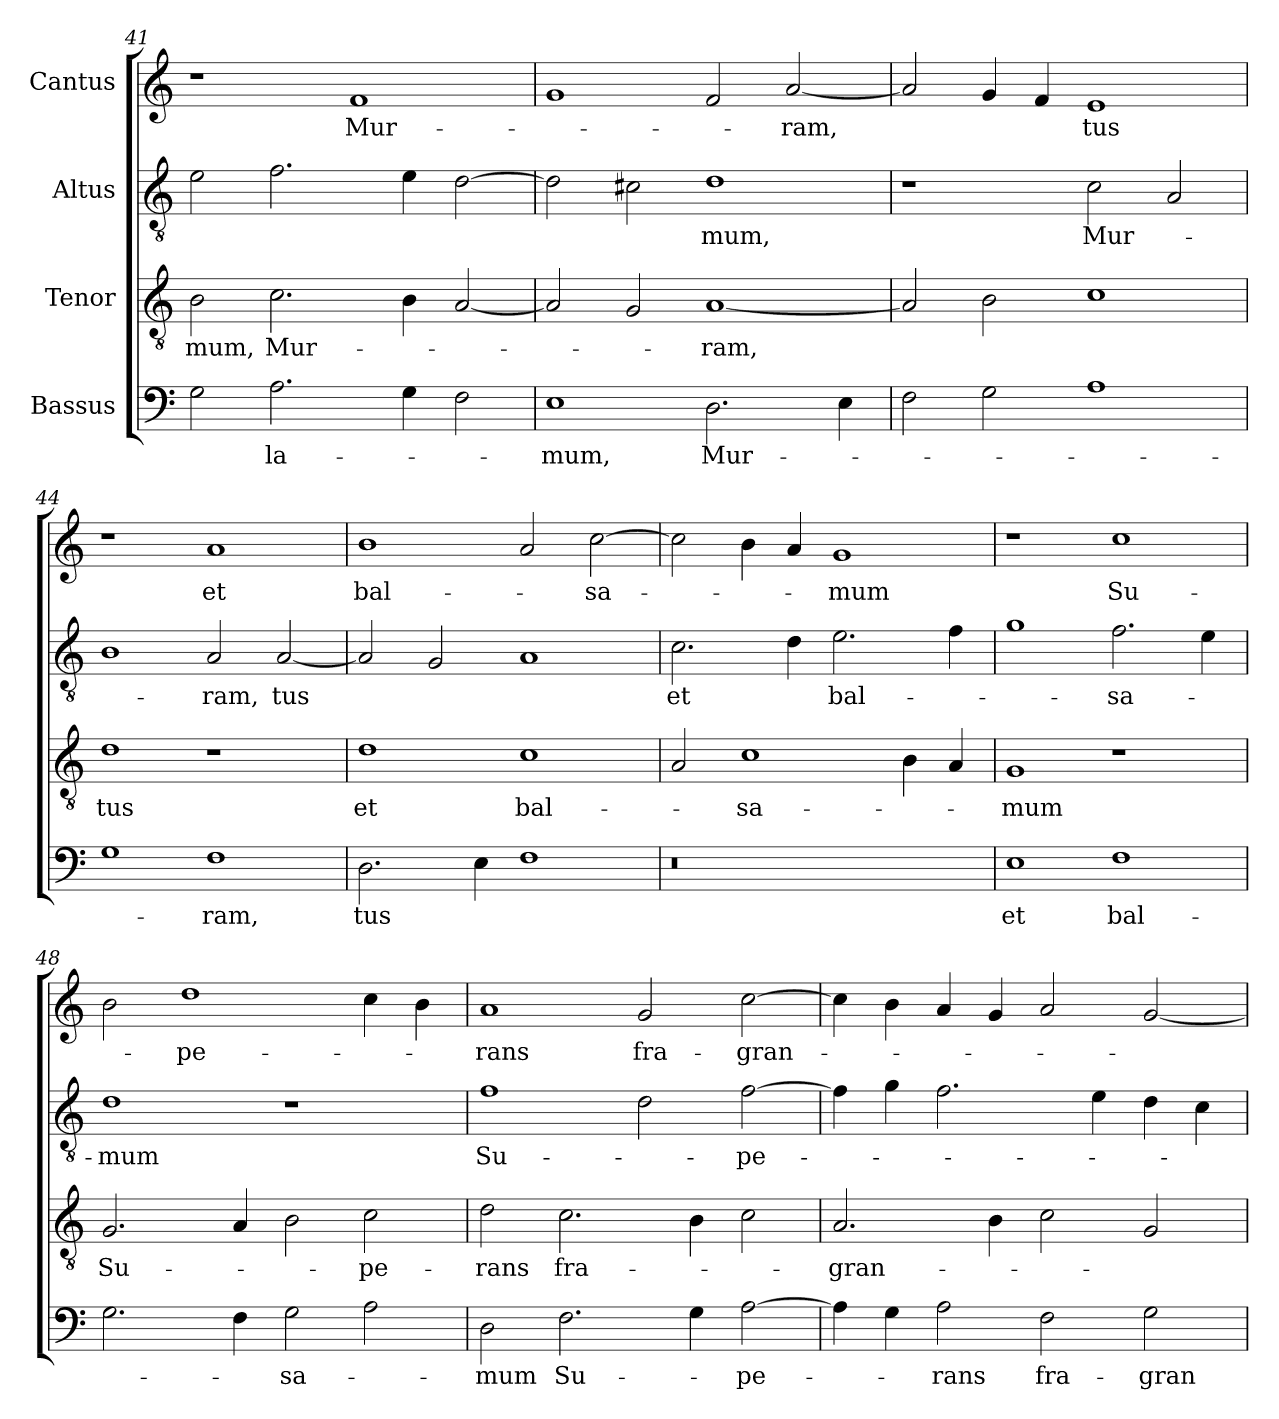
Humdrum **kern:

**kern	**text	**kern	**text	**kern	**text	**kern	**text
*part4	*part4	*part3	*part3	*part2	*part2	*part1	*part1
*staff4	*staff4	*staff3	*staff3	*staff2	*staff2	*staff1	*staff1
*I"Bassus	*	*I"Tenor	*	*I"Altus	*	*I"Cantus	*
!!LO:LB:g=z
*clefF4	*	*clefGv2	*	*clefGv2	*	*clefG2	*
*k[]	*	*k[]	*	*k[]	*	*k[]	*
*C:	*	*C:	*	*C:	*	*C:	*
=41	=41	=41	=41	=41	=41	=41	=41
2G\	.	2B\	-mum,	2e\	.	1r	.
2.A\	-la-	2.c\	Mur-	2.f\	.	.	.
.	.	.	.	.	.	1f/	Mur-
4G\	.	4B\	.	4e\	.	.	.
2F\	.	[2A/	.	[2d\	.	.	.
=42	=42	=42	=42	=42	=42	=42	=42
1E\	-mum,	2A/]	.	2d\]	.	1g/	.
.	.	2G/	.	2c#X\	.	.	.
2.D\	Mur-	[1A/	-ram,	1d\	-mum,	2f/	.
.	.	.	.	.	.	[2a/	-ram,
4E\	.	.	.	.	.	.	.
=43	=43	=43	=43	=43	=43	=43	=43
2F\	.	2A/]	.	1r	.	2a/]	.
2G\	.	2B\	.	.	.	4g/	.
.	.	.	.	.	.	4f/	.
1A\	.	1c\	.	2c\	Mur-	1e/	tus
.	.	.	.	2A/	.	.	.
=44	=44	=44	=44	=44	=44	=44	=44
1G\	.	1d\	tus	1B\	.	1r	.
1F\	-ram,	1r	.	2A/	-ram,	1a/	et
.	.	.	.	[2A/	tus	.	.
=45	=45	=45	=45	=45	=45	=45	=45
2.D\	tus	1d\	et	2A/]	.	1b\	bal-
.	.	.	.	2G/	.	.	.
4E\	.	.	.	.	.	.	.
1F\	.	1c\	bal-	1A/	.	2a/	.
.	.	.	.	.	.	[2cc\	-sa-
=46	=46	=46	=46	=46	=46	=46	=46
0r	.	2A/	.	2.c\	et	2cc\]	.
.	.	1c\	-sa-	.	.	4b\	.
.	.	.	.	4d\	.	4a/	.
.	.	.	.	2.e\	bal-	1g/	-mum
.	.	4B\	.	.	.	.	.
.	.	4A/	.	4f\	.	.	.
!!LO:PB:g=z
=47	=47	=47	=47	=47	=47	=47	=47
1E\	et	1G/	-mum	1g\	.	1r	.
1F\	bal-	1r	.	2.f\	-sa-	1cc\	Su-
.	.	.	.	4e\	.	.	.
=48	=48	=48	=48	=48	=48	=48	=48
2.G\	.	2.G/	Su-	1d\	-mum	2b\	.
.	.	.	.	.	.	1dd\	-pe-
4F\	.	4A/	.	.	.	.	.
2G\	-sa-	2B\	.	1r	.	.	.
2A\	.	2c\	-pe-	.	.	4cc\	.
.	.	.	.	.	.	4b\	.
=49	=49	=49	=49	=49	=49	=49	=49
2D\	-mum	2d\	-rans	1f\	Su-	1a/	-rans
2.F\	Su-	2.c\	fra-	.	.	.	.
.	.	.	.	2d\	.	2g/	fra-
4G\	.	4B\	.	.	.	.	.
[2A\	-pe-	2c\	.	[2f\	-pe-	[2cc\	-gran-
=50	=50	=50	=50	=50	=50	=50	=50
4A\]	.	2.A/	-gran-	4f\]	.	4cc\]	.
4G\	.	.	.	4g\	.	4b\	.
2A\	-rans	.	.	2.f\	.	4a/	.
.	.	4B\	.	.	.	4g/	.
2F\	fra-	2c\	.	.	.	2a/	.
.	.	.	.	4e\	.	.	.
2G\	-gran-	2G/	.	4d\	.	[2g/	.
.	.	.	.	4c\	.	.	.
=	=	=	=	=	=	=	=
*-	*-	*-	*-	*-	*-	*-	*-
